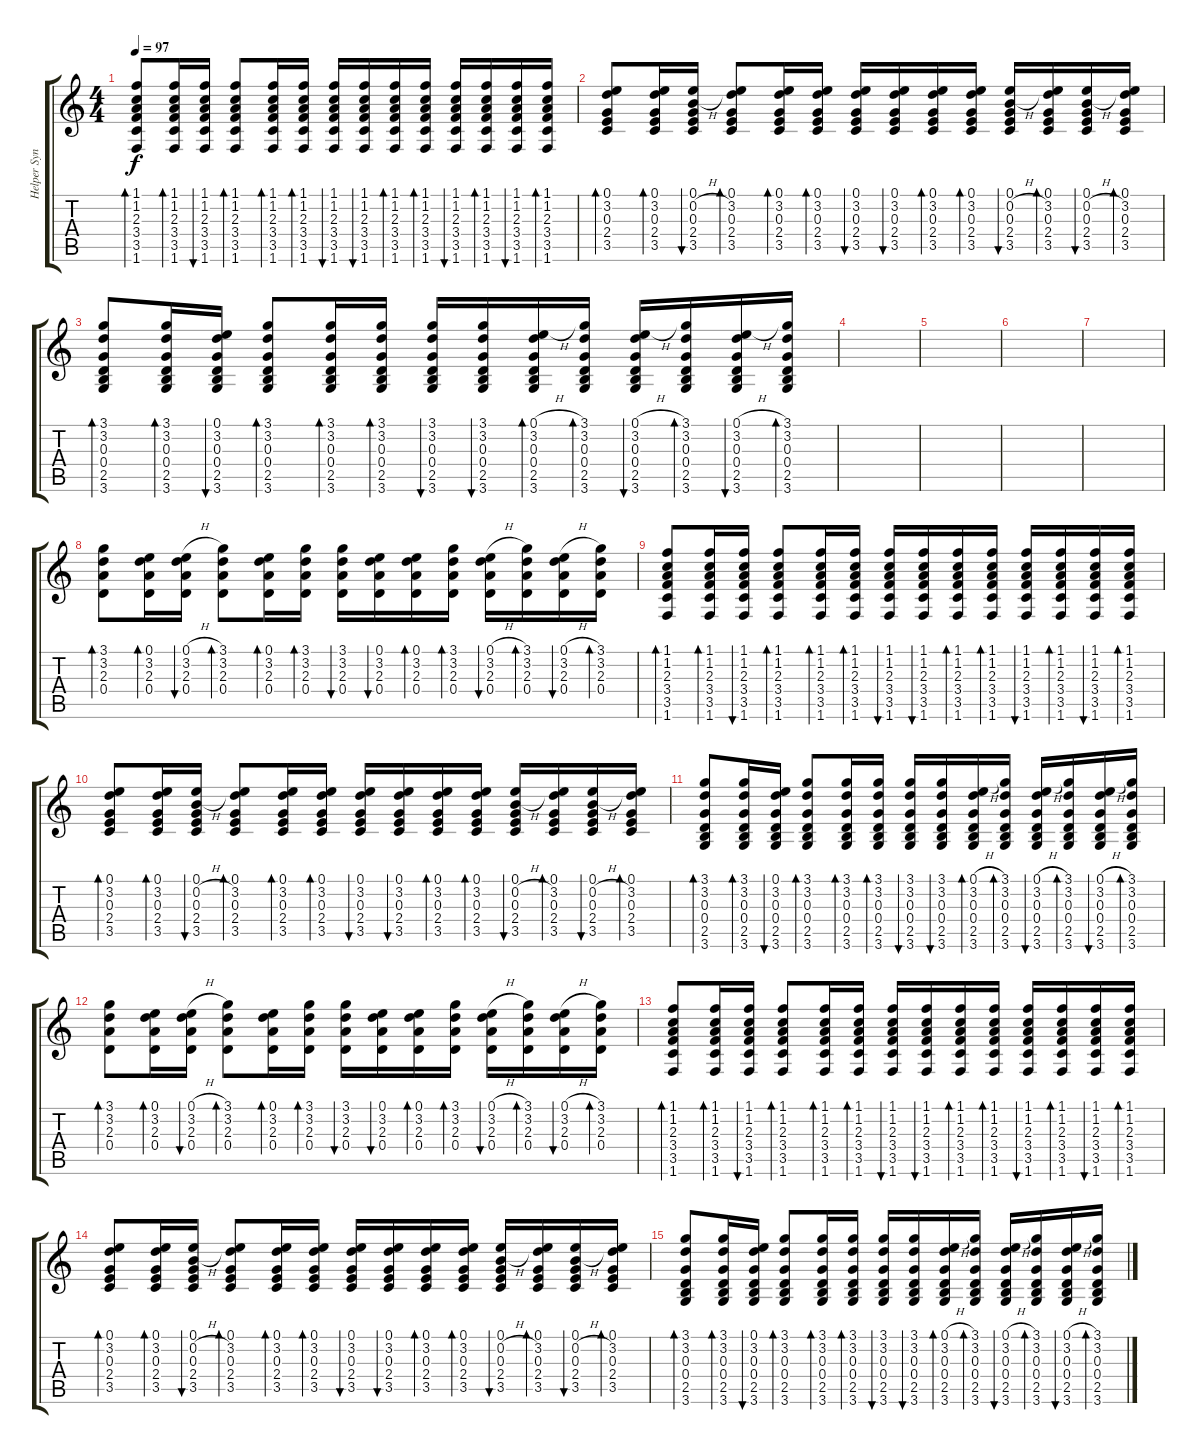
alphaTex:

\track ("Helper Synth/ Guitar" "Helper Syn") {instrument acousticguitarsteel}
\staff {score tabs}
\tuning (E4 B3 G3 D3 A2 E2) {hide}
\ts (4 4)
\tempo 97
\clef g2
\ks c
(1.1 1.2 2.3 3.4 3.5 1.6).8{bd 60 dy f} (1.1 1.2 2.3 3.4 3.5 1.6).16{bd 60} (1.1 1.2 2.3 3.4 3.5 1.6).16{bu 60} (1.1 1.2 2.3 3.4 3.5 1.6).8{bd 60} (1.1 1.2 2.3 3.4 3.5 1.6).16{bd 60} (1.1 1.2 2.3 3.4 3.5 1.6).16{bd 60} (1.1 1.2 2.3 3.4 3.5 1.6).16{bu 60} (1.1 1.2 2.3 3.4 3.5 1.6).16{bu 60} (1.1 1.2 2.3 3.4 3.5 1.6).16{bd 60} (1.1 1.2 2.3 3.4 3.5 1.6).16{bd 60} (1.1 1.2 2.3 3.4 3.5 1.6).16{bu 60} (1.1 1.2 2.3 3.4 3.5 1.6).16{bd 60} (1.1 1.2 2.3 3.4 3.5 1.6).16{bu 60} (1.1 1.2 2.3 3.4 3.5 1.6).16{bd 60} |
(0.1 3.2 0.3 2.4 3.5).8{bd 60} (0.1 3.2 0.3 2.4 3.5).16{bd 60} (0.1 0.2{h} 0.3 2.4 3.5).16{bu 60} (0.1 3.2 0.3 2.4 3.5).8{bd 60} (0.1 3.2 0.3 2.4 3.5).16{bd 60} (0.1 3.2 0.3 2.4 3.5).16{bd 60} (0.1 3.2 0.3 2.4 3.5).16{bu 60} (0.1 3.2 0.3 2.4 3.5).16{bu 60} (0.1 3.2 0.3 2.4 3.5).16{bd 60} (0.1 3.2 0.3 2.4 3.5).16{bd 60} (0.1 0.2{h} 0.3 2.4 3.5).16{bu 60} (0.1 3.2 0.3 2.4 3.5).16{bd 60} (0.1 0.2{h} 0.3 2.4 3.5).16{bu 60} (0.1 3.2 0.3 2.4 3.5).16{bd 60} |
(3.1 3.2 0.3 0.4 2.5 3.6).8{bd 60} (3.1 3.2 0.3 0.4 2.5 3.6).16{bd 60} (0.1 3.2 0.3 0.4 2.5 3.6).16{bu 60} (3.1 3.2 0.3 0.4 2.5 3.6).8{bd 60} (3.1 3.2 0.3 0.4 2.5 3.6).16{bd 60} (3.1 3.2 0.3 0.4 2.5 3.6).16{bd 60} (3.1 3.2 0.3 0.4 2.5 3.6).16{bu 60} (3.1 3.2 0.3 0.4 2.5 3.6).16{bu 60} (0.1{h} 3.2 0.3 0.4 2.5 3.6).16{bd 60} (3.1 3.2 0.3 0.4 2.5 3.6).16{bd 60} (0.1{h} 3.2 0.3 0.4 2.5 3.6).16{bu 60} (3.1 3.2 0.3 0.4 2.5 3.6).16{bd 60} (0.1{h} 3.2 0.3 0.4 2.5 3.6).16{bu 60} (3.1 3.2 0.3 0.4 2.5 3.6).16{bd 60} |
|
|
|
|
(3.1 3.2 2.3 0.4).8{bd 60} (0.1 3.2 2.3 0.4).16{bd 60} (0.1{h} 3.2 2.3 0.4).16{bu 60} (3.1 3.2 2.3 0.4).8{bd 60} (0.1 3.2 2.3 0.4).16{bd 60} (3.1 3.2 2.3 0.4).16{bd 60} (3.1 3.2 2.3 0.4).16{bu 60} (0.1 3.2 2.3 0.4).16{bu 60} (0.1 3.2 2.3 0.4).16{bd 60} (3.1 3.2 2.3 0.4).16{bd 60} (0.1{h} 3.2 2.3 0.4).16{bu 60} (3.1 3.2 2.3 0.4).16{bd 60} (0.1{h} 3.2 2.3 0.4).16{bu 60} (3.1 3.2 2.3 0.4).16{bd 60} |
(1.1 1.2 2.3 3.4 3.5 1.6).8{bd 60} (1.1 1.2 2.3 3.4 3.5 1.6).16{bd 60} (1.1 1.2 2.3 3.4 3.5 1.6).16{bu 60} (1.1 1.2 2.3 3.4 3.5 1.6).8{bd 60} (1.1 1.2 2.3 3.4 3.5 1.6).16{bd 60} (1.1 1.2 2.3 3.4 3.5 1.6).16{bd 60} (1.1 1.2 2.3 3.4 3.5 1.6).16{bu 60} (1.1 1.2 2.3 3.4 3.5 1.6).16{bu 60} (1.1 1.2 2.3 3.4 3.5 1.6).16{bd 60} (1.1 1.2 2.3 3.4 3.5 1.6).16{bd 60} (1.1 1.2 2.3 3.4 3.5 1.6).16{bu 60} (1.1 1.2 2.3 3.4 3.5 1.6).16{bd 60} (1.1 1.2 2.3 3.4 3.5 1.6).16{bu 60} (1.1 1.2 2.3 3.4 3.5 1.6).16{bd 60} |
(0.1 3.2 0.3 2.4 3.5).8{bd 60} (0.1 3.2 0.3 2.4 3.5).16{bd 60} (0.1 0.2{h} 0.3 2.4 3.5).16{bu 60} (0.1 3.2 0.3 2.4 3.5).8{bd 60} (0.1 3.2 0.3 2.4 3.5).16{bd 60} (0.1 3.2 0.3 2.4 3.5).16{bd 60} (0.1 3.2 0.3 2.4 3.5).16{bu 60} (0.1 3.2 0.3 2.4 3.5).16{bu 60} (0.1 3.2 0.3 2.4 3.5).16{bd 60} (0.1 3.2 0.3 2.4 3.5).16{bd 60} (0.1 0.2{h} 0.3 2.4 3.5).16{bu 60} (0.1 3.2 0.3 2.4 3.5).16{bd 60} (0.1 0.2{h} 0.3 2.4 3.5).16{bu 60} (0.1 3.2 0.3 2.4 3.5).16{bd 60} |
(3.1 3.2 0.3 0.4 2.5 3.6).8{bd 60} (3.1 3.2 0.3 0.4 2.5 3.6).16{bd 60} (0.1 3.2 0.3 0.4 2.5 3.6).16{bu 60} (3.1 3.2 0.3 0.4 2.5 3.6).8{bd 60} (3.1 3.2 0.3 0.4 2.5 3.6).16{bd 60} (3.1 3.2 0.3 0.4 2.5 3.6).16{bd 60} (3.1 3.2 0.3 0.4 2.5 3.6).16{bu 60} (3.1 3.2 0.3 0.4 2.5 3.6).16{bu 60} (0.1{h} 3.2 0.3 0.4 2.5 3.6).16{bd 60} (3.1 3.2 0.3 0.4 2.5 3.6).16{bd 60} (0.1{h} 3.2 0.3 0.4 2.5 3.6).16{bu 60} (3.1 3.2 0.3 0.4 2.5 3.6).16{bd 60} (0.1{h} 3.2 0.3 0.4 2.5 3.6).16{bu 60} (3.1 3.2 0.3 0.4 2.5 3.6).16{bd 60} |
(3.1 3.2 2.3 0.4).8{bd 60} (0.1 3.2 2.3 0.4).16{bd 60} (0.1{h} 3.2 2.3 0.4).16{bu 60} (3.1 3.2 2.3 0.4).8{bd 60} (0.1 3.2 2.3 0.4).16{bd 60} (3.1 3.2 2.3 0.4).16{bd 60} (3.1 3.2 2.3 0.4).16{bu 60} (0.1 3.2 2.3 0.4).16{bu 60} (0.1 3.2 2.3 0.4).16{bd 60} (3.1 3.2 2.3 0.4).16{bd 60} (0.1{h} 3.2 2.3 0.4).16{bu 60} (3.1 3.2 2.3 0.4).16{bd 60} (0.1{h} 3.2 2.3 0.4).16{bu 60} (3.1 3.2 2.3 0.4).16{bd 60} |
(1.1 1.2 2.3 3.4 3.5 1.6).8{bd 60} (1.1 1.2 2.3 3.4 3.5 1.6).16{bd 60} (1.1 1.2 2.3 3.4 3.5 1.6).16{bu 60} (1.1 1.2 2.3 3.4 3.5 1.6).8{bd 60} (1.1 1.2 2.3 3.4 3.5 1.6).16{bd 60} (1.1 1.2 2.3 3.4 3.5 1.6).16{bd 60} (1.1 1.2 2.3 3.4 3.5 1.6).16{bu 60} (1.1 1.2 2.3 3.4 3.5 1.6).16{bu 60} (1.1 1.2 2.3 3.4 3.5 1.6).16{bd 60} (1.1 1.2 2.3 3.4 3.5 1.6).16{bd 60} (1.1 1.2 2.3 3.4 3.5 1.6).16{bu 60} (1.1 1.2 2.3 3.4 3.5 1.6).16{bd 60} (1.1 1.2 2.3 3.4 3.5 1.6).16{bu 60} (1.1 1.2 2.3 3.4 3.5 1.6).16{bd 60} |
(0.1 3.2 0.3 2.4 3.5).8{bd 60} (0.1 3.2 0.3 2.4 3.5).16{bd 60} (0.1 0.2{h} 0.3 2.4 3.5).16{bu 60} (0.1 3.2 0.3 2.4 3.5).8{bd 60} (0.1 3.2 0.3 2.4 3.5).16{bd 60} (0.1 3.2 0.3 2.4 3.5).16{bd 60} (0.1 3.2 0.3 2.4 3.5).16{bu 60} (0.1 3.2 0.3 2.4 3.5).16{bu 60} (0.1 3.2 0.3 2.4 3.5).16{bd 60} (0.1 3.2 0.3 2.4 3.5).16{bd 60} (0.1 0.2{h} 0.3 2.4 3.5).16{bu 60} (0.1 3.2 0.3 2.4 3.5).16{bd 60} (0.1 0.2{h} 0.3 2.4 3.5).16{bu 60} (0.1 3.2 0.3 2.4 3.5).16{bd 60} |
(3.1 3.2 0.3 0.4 2.5 3.6).8{bd 60} (3.1 3.2 0.3 0.4 2.5 3.6).16{bd 60} (0.1 3.2 0.3 0.4 2.5 3.6).16{bu 60} (3.1 3.2 0.3 0.4 2.5 3.6).8{bd 60} (3.1 3.2 0.3 0.4 2.5 3.6).16{bd 60} (3.1 3.2 0.3 0.4 2.5 3.6).16{bd 60} (3.1 3.2 0.3 0.4 2.5 3.6).16{bu 60} (3.1 3.2 0.3 0.4 2.5 3.6).16{bu 60} (0.1{h} 3.2 0.3 0.4 2.5 3.6).16{bd 60} (3.1 3.2 0.3 0.4 2.5 3.6).16{bd 60} (0.1{h} 3.2 0.3 0.4 2.5 3.6).16{bu 60} (3.1 3.2 0.3 0.4 2.5 3.6).16{bd 60} (0.1{h} 3.2 0.3 0.4 2.5 3.6).16{bu 60} (3.1 3.2 0.3 0.4 2.5 3.6).16{bd 60}
